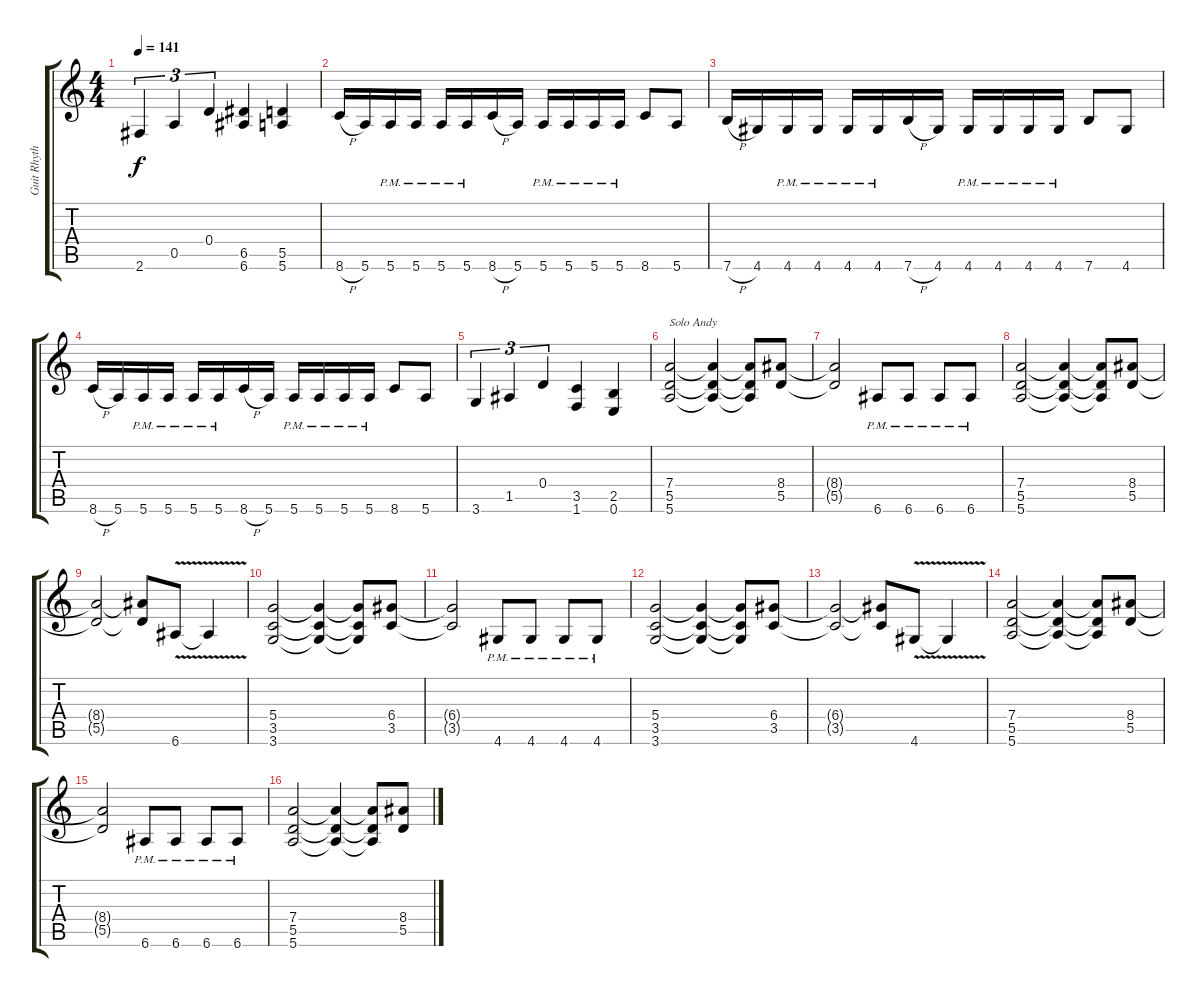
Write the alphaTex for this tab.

\track ("Guit Rhythm 2" "Guit Rhyth") {instrument distortionguitar}
\staff {score tabs}
\tuning (E4 B3 G3 D3 A2 E2) {hide}
\ts (4 4)
\tempo 141
\clef g2
\ks c
2.6.4{tu (3 2) dy f} 0.5.4{tu (3 2)} 0.4.4{tu (3 2)} (6.5 6.6).4 (5.5 5.6).4 |
8.6{h}.16 5.6.16 5.6{pm}.16 5.6{pm}.16 5.6{pm}.16 5.6{pm}.16 8.6{h}.16 5.6.16 5.6{pm}.16 5.6{pm}.16 5.6{pm}.16 5.6{pm}.16 8.6.8 5.6.8 |
7.6{h}.16 4.6.16 4.6{pm}.16 4.6{pm}.16 4.6{pm}.16 4.6{pm}.16 7.6{h}.16 4.6.16 4.6{pm}.16 4.6{pm}.16 4.6{pm}.16 4.6{pm}.16 7.6.8 4.6.8 |
8.6{h}.16 5.6.16 5.6{pm}.16 5.6{pm}.16 5.6{pm}.16 5.6{pm}.16 8.6{h}.16 5.6.16 5.6{pm}.16 5.6{pm}.16 5.6{pm}.16 5.6{pm}.16 8.6.8 5.6.8 |
3.6.4{tu (3 2)} 1.5.4{tu (3 2)} 0.4.4{tu (3 2)} (3.5 1.6).4 (2.5 0.6).4 |
(7.4 5.5 5.6).2{txt "Solo Andy"} (7.4{t} 5.5{t} 5.6{t}).4 (7.4{t} 5.5{t} 5.6{t}).8 (8.4 5.5).8 |
(8.4{t} 5.5{t}).2 6.6{pm}.8 6.6{pm}.8 6.6{pm}.8 6.6{pm}.8 |
(7.4 5.5 5.6).2 (7.4{t} 5.5{t} 5.6{t}).4 (7.4{t} 5.5{t} 5.6{t}).8 (8.4 5.5).8 |
(8.4{t} 5.5{t}).2 (8.4{t} 5.5{t}).8 6.6{v}.8 6.6{t}.4 |
(5.4 3.5 3.6).2 (5.4{t} 3.5{t} 3.6{t}).4 (5.4{t} 3.5{t} 3.6{t}).8 (6.4 3.5).8 |
(6.4{t} 3.5{t}).2 4.6{pm}.8 4.6{pm}.8 4.6{pm}.8 4.6{pm}.8 |
(5.4 3.5 3.6).2 (5.4{t} 3.5{t} 3.6{t}).4 (5.4{t} 3.5{t} 3.6{t}).8 (6.4 3.5).8 |
(6.4{t} 3.5{t}).2 (6.4{t} 3.5{t}).8 4.6{v}.8 4.6{t}.4 |
(7.4 5.5 5.6).2 (7.4{t} 5.5{t} 5.6{t}).4 (7.4{t} 5.5{t} 5.6{t}).8 (8.4 5.5).8 |
(8.4{t} 5.5{t}).2 6.6{pm}.8 6.6{pm}.8 6.6{pm}.8 6.6{pm}.8 |
(7.4 5.5 5.6).2 (7.4{t} 5.5{t} 5.6{t}).4 (7.4{t} 5.5{t} 5.6{t}).8 (8.4 5.5).8
